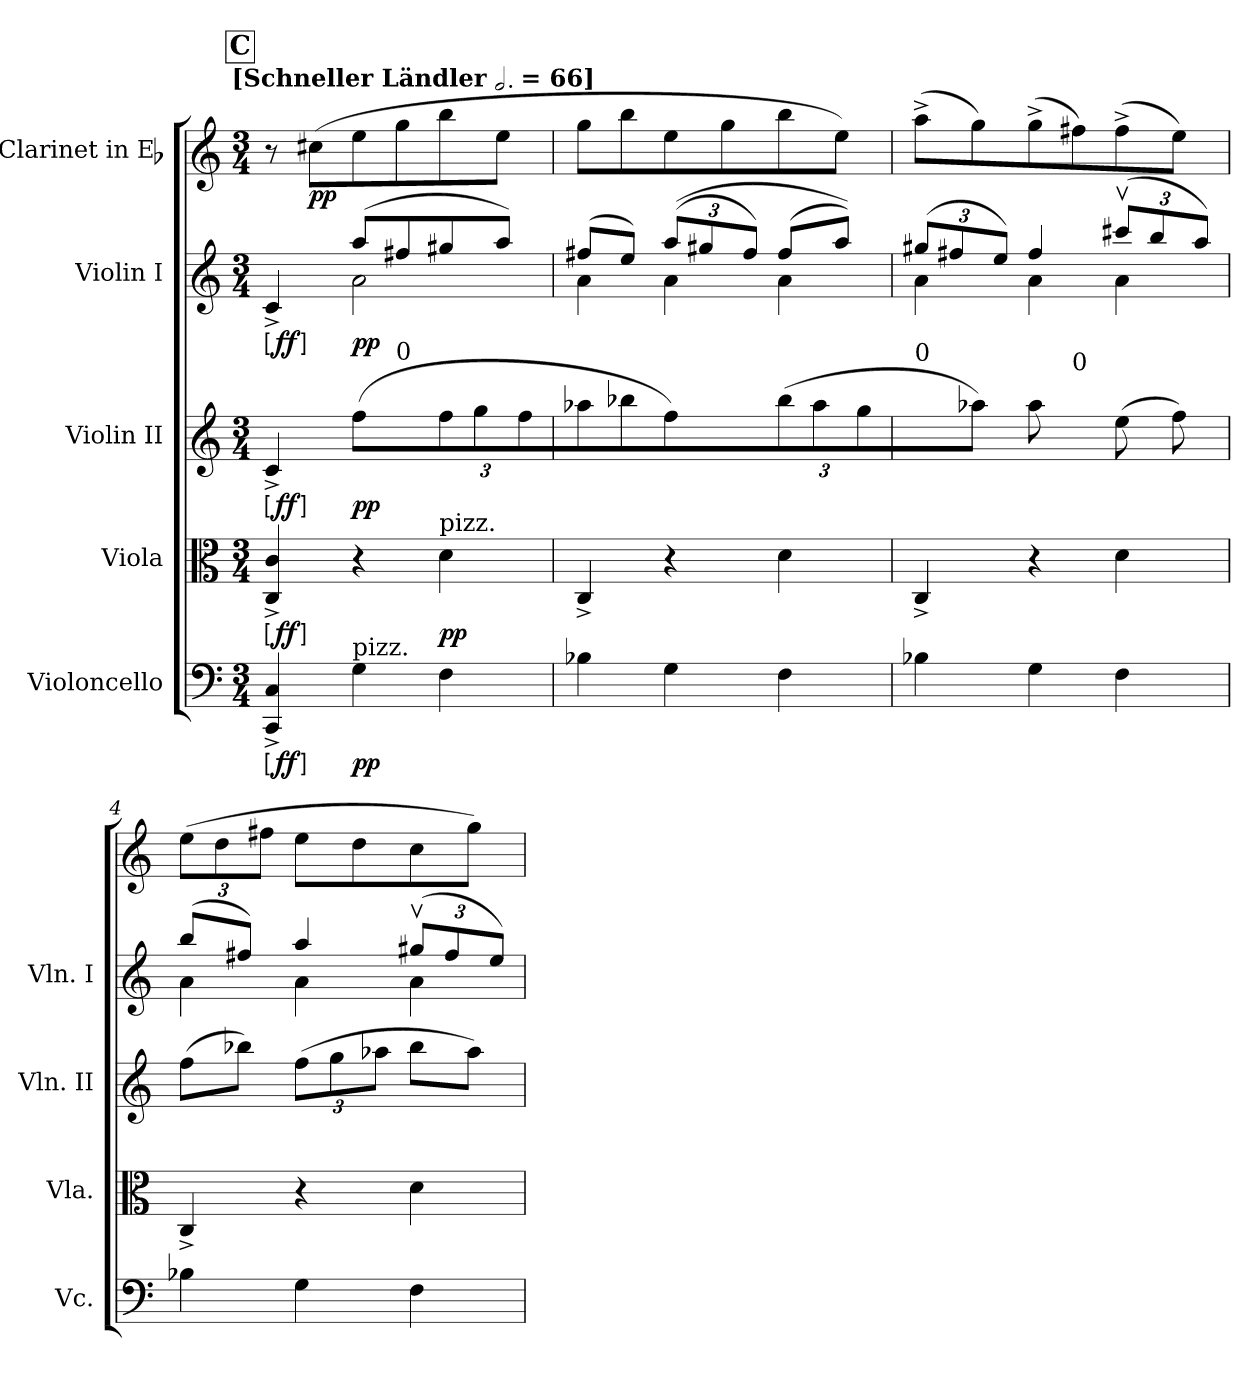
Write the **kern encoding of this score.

**kern	**dynam	**kern	**dynam	**kern	**dynam	**kern	**dynam	**kern	**dynam
*part5	*part5	*part4	*part4	*part3	*part3	*part2	*part2	*part1	*part1
*staff5	*staff5	*staff4	*staff4	*staff3	*staff3	*staff2	*staff2	*staff1	*staff1
*I"Violoncello	*	*I"Viola	*	*I"Violin II	*	*I"Violin I	*	*I"Clarinet in Eb	*
*I'Vc.	*	*I'Vla.	*	*I'Vln. II	*	*I'Vln. I	*	*	*
*clefF4	*	*clefC3	*	*clefG2	*	*clefG2	*	*clefG2	*
*	*	*	*	*	*	*	*	*ITrd-2c-3	*
*k[]	*	*k[]	*	*k[]	*	*k[]	*	*k[b-e-a-]	*
!!LO:TX:omd:t=[Schneller Ländler [half-dot] = 66]
*M3/4	*	*M3/4	*	*M3/4	*	*M3/4	*	*M3/4	*
*MM66	*	*MM66	*	*MM66	*	*MM66	*	*MM66	*
!!LO:REH:place=s1:t=C
=1	=1	=1	=1	=1	=1	=1	=1	=1	=1
*	*	*	*	*	*	*^	*	*	*
!	!LO:DY:ed=brack	!	!LO:DY:ed=brack	!	!LO:DY:ed=brack	!	!	!LO:DY:ed=brack	!	!
4CC^ 4C^	ff	4C^ 4c^	ff	4c^	ff	4c^	4ryy	ff	8r	.
.	.	.	.	.	.	.	.	.	(8eenL	pp
!LO:TX:a:t=pizz.	!	!	!	!	!	!	!	!	!	!
4G	pp	4r	.	(8ffL	pp	(8aaL	2a	pp	8gg	.
!	!	!	!	!LO:TX:a:t=0	!	!	!	!	!	!
.	.	.	.	8eeeyy	.	8ff#X	.	.	8bb-	.
!	!	!LO:TX:a:t=pizz.	!	!	!	!	!	!	!	!
4F	.	4d	pp	12ffL	.	8gg#X	.	.	8ddd	.
.	.	.	.	12gg	.	.	.	.	.	.
.	.	.	.	.	.	8aaJ)	.	.	8ggJ	.
.	.	.	.	12ffJ	.	.	.	.	.	.
=2	=2	=2	=2	=2	=2	=2	=2	=2	=2	=2
4B-X	.	4C^	.	8aa-XL	.	(8ff#XL	4a	.	8bb-L	.
.	.	.	.	8bb-XJ	.	8eeJ)	.	.	8ddd	.
4G	.	4r	.	4ff)	.	((12aaL	4a	.	8gg	.
.	.	.	.	.	.	12gg#X	.	.	.	.
.	.	.	.	.	.	.	.	.	8bb-	.
.	.	.	.	.	.	12ff#J)	.	.	.	.
4F	.	4d	.	(12bb-L	.	(8ff#L	4a	.	8ddd	.
.	.	.	.	12aa-	.	.	.	.	.	.
.	.	.	.	.	.	8aaJ))	.	.	8ggJ)	.
.	.	.	.	12ggJ	.	.	.	.	.	.
=3	=3	=3	=3	=3	=3	=3	=3	=3	=3	=3
!	!	!	!	!LO:TX:a:t=0	!	!	!	!	!	!
4B-X	.	4C^	.	8eeeyy	.	(12gg#XL	4a	.	(8ccc^L	.
.	.	.	.	.	.	12ff#X	.	.	.	.
.	.	.	.	8aa-XJ)	.	.	.	.	8bb-)	.
.	.	.	.	.	.	12eeJ)	.	.	.	.
4G	.	4r	.	(8aa-L	.	4ff#	4a	.	(8bb-^	.
!	!	!	!	!LO:TX:a:t=0	!	!	!	!	!	!
.	.	.	.	8eeeyy	.	.	.	.	8aan)	.
4F	.	4d	.	(8eeL	.	(12ccc#XvL	4a	.	(8aa^	.
.	.	.	.	.	.	12bb	.	.	.	.
.	.	.	.	8ffJ)	.	.	.	.	8ggJ)	.
.	.	.	.	.	.	12aaJ)	.	.	.	.
=4	=4	=4	=4	=4	=4	=4	=4	=4	=4	=4
4B-X	.	4C^	.	(8ffL	.	(8bbL	4a	.	(12ggL	.
.	.	.	.	.	.	.	.	.	12ff	.
.	.	.	.	8bb-XJ)	.	8ff#XJ)	.	.	.	.
.	.	.	.	.	.	.	.	.	12aanJ	.
4G	.	4r	.	(12ffL	.	4aa	4a	.	8ggL	.
.	.	.	.	12gg	.	.	.	.	.	.
.	.	.	.	.	.	.	.	.	8ff	.
.	.	.	.	12aa-XJ	.	.	.	.	.	.
4F	.	4d	.	8bb-L	.	(12gg#XvL	4a	.	8ee-	.
.	.	.	.	.	.	12ff#	.	.	.	.
.	.	.	.	8aa-J)	.	.	.	.	8bb-J)	.
.	.	.	.	.	.	12eeJ)	.	.	.	.
*	*	*	*	*	*	*v	*v	*	*	*
=	=	=	=	=	=	=	=	=	=
*-	*-	*-	*-	*-	*-	*-	*-	*-	*-
